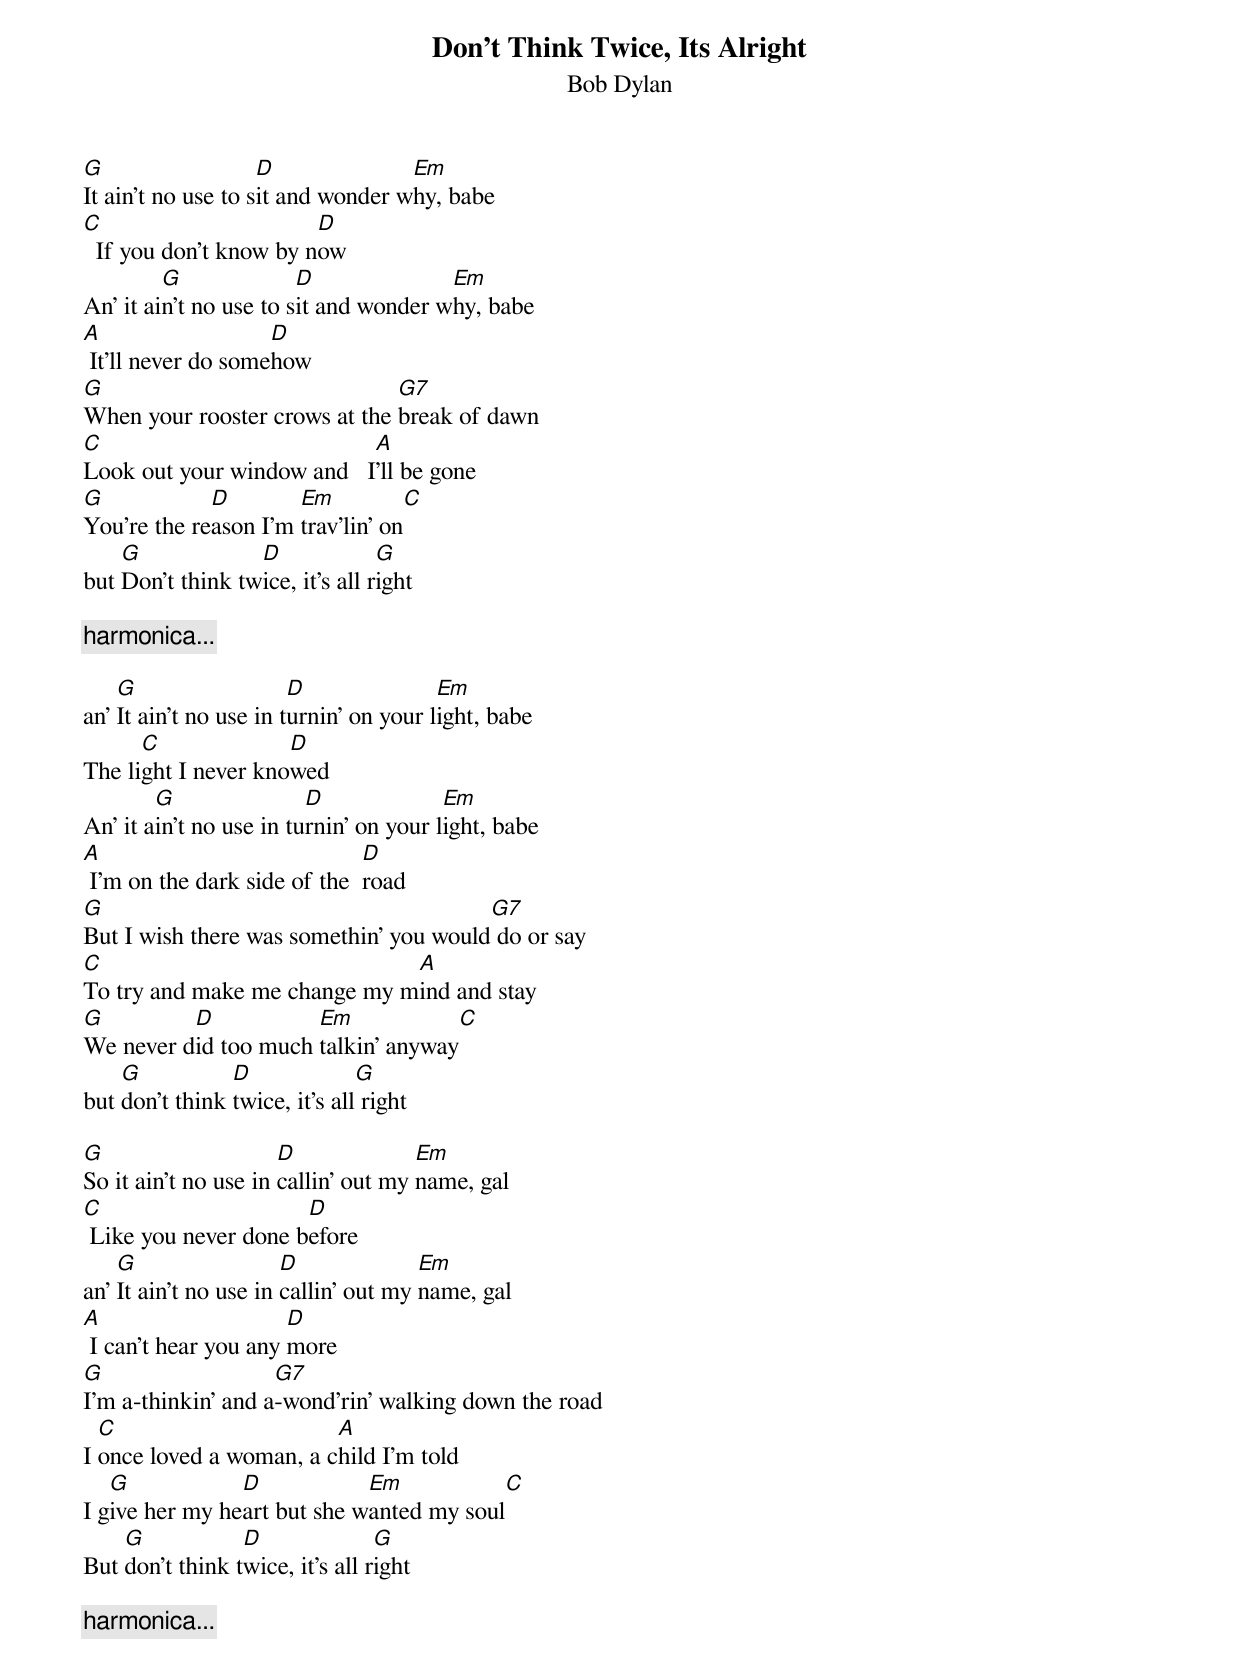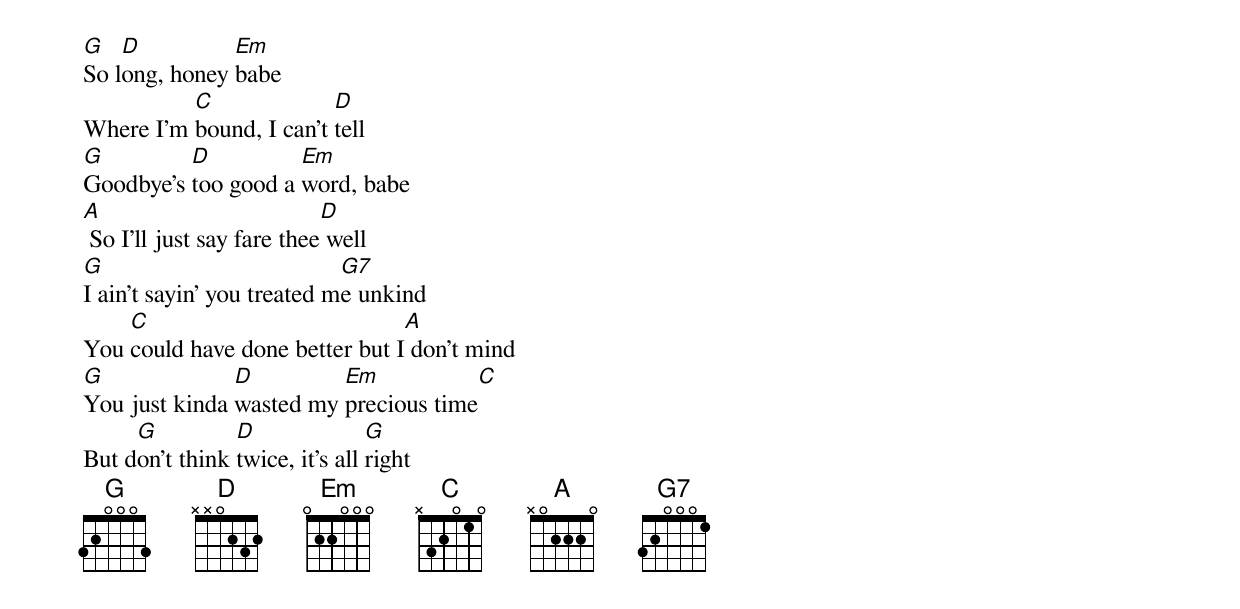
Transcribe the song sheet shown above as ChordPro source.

{title:Don't Think Twice, Its Alright}
{subtitle:Bob Dylan}
[G]It ain't no use to s[D]it and wonder w[Em]hy, babe
[C]  If you don't know by n[D]ow
An' it ai[G]n't no use to s[D]it and wonder w[Em]hy, babe
[A] It'll never do some[D]how
[G]When your rooster crows at the [G7]break of dawn
[C]Look out your window and   I[A]'ll be gone
[G]You're the re[D]ason I'm [Em]trav'lin' on[C]
but [G]Don't think tw[D]ice, it's all r[G]ight

{c:harmonica... }

an' [G]It ain't no use in t[D]urnin' on your l[Em]ight, babe
The li[C]ght I never kno[D]wed
An' it a[G]in't no use in tu[D]rnin' on your l[Em]ight, babe
[A] I'm on the dark side of the  [D]road
[G]But I wish there was somethin' you would[G7] do or say
[C]To try and make me change my m[A]ind and stay
[G]We never d[D]id too much [Em]talkin' anyway[C]
but [G]don't think [D]twice, it's all[G] right

[G]So it ain't no use in [D]callin' out my [Em]name, gal
[C] Like you never done b[D]efore
an' [G]It ain't no use in [D]callin' out my [Em]name, gal
[A] I can't hear you any [D]more
[G]I'm a-thinkin' and a[G7]-wond'rin' walking down the road
I [C]once loved a woman, a c[A]hild I'm told
I g[G]ive her my he[D]art but she w[Em]anted my soul[C]
But [G]don't think t[D]wice, it's all r[G]ight

{c:harmonica... }

[G]So l[D]ong, honey [Em]babe
Where I'm [C]bound, I can't [D]tell
[G]Goodbye's [D]too good a [Em]word, babe
[A] So I'll just say fare thee[D] well
[G]I ain't sayin' you treated m[G7]e unkind
You [C]could have done better but I[A] don't mind
[G]You just kinda [D]wasted my [Em]precious time[C]
But d[G]on't think [D]twice, it's all [G]right
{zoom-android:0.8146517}
